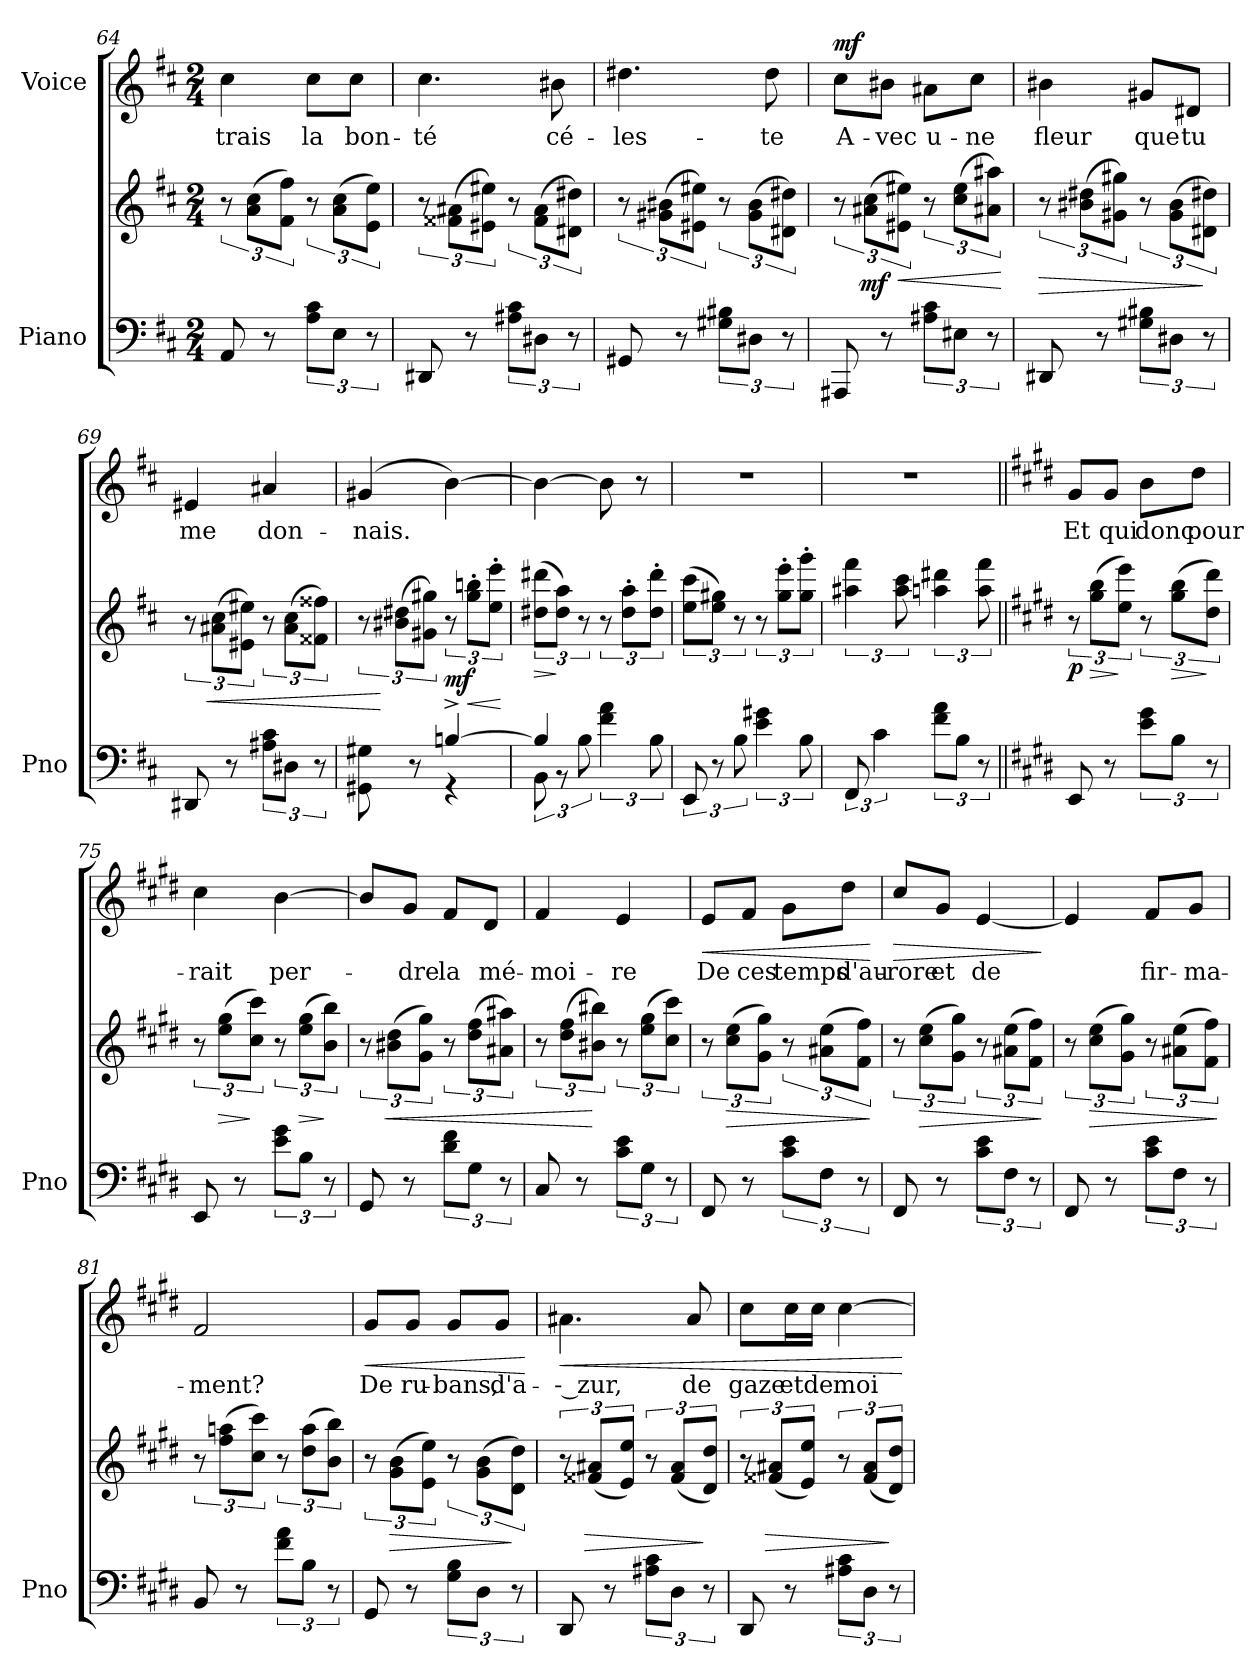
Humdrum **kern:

**kern	**kern	**dynam	**kern	**text	**dynam
*part2	*part2	*part2	*part1	*part1	*part1
*staff3	*staff2	*staff2/3	*staff1	*staff1	*staff1
*I"Piano	*	*	*I"Voice	*	*
*I'Pno	*	*	*	*	*
*clefF4	*clefG2	*	*clefG2	*	*
*k[f#c#]	*k[f#c#]	*	*k[f#c#]	*	*
*M2/4	*M2/4	*	*M2/4	*	*
=64	=64	=64	=64	=64	=64
8AA/	12r	.	4cc#\	-trais	.
.	(12a\ 12cc#\L	.	.	.	.
8r	.	.	.	.	.
.	12f#\ 12ff#\J)	.	.	.	.
12A\ 12c#\L	12r	.	8cc#\L	la	.
12E\J	(12a\ 12cc#\L	.	.	.	.
.	.	.	8cc#\J	bon-	.
12r	12e\ 12ee\J)	.	.	.	.
=65	=65	=65	=65	=65	=65
8DD#X/	12r	.	4.cc#\	-té	.
.	(12f##X\ 12a#X\L	.	.	.	.
8r	.	.	.	.	.
.	12e#X\ 12ee#X\J)	.	.	.	.
12A#X\ 12c#\L	12r	.	.	.	.
12D#X\J	(12f##\ 12a#\L	.	.	.	.
.	.	.	8b#X\	cé-	.
12r	12d#X\ 12dd#X\J)	.	.	.	.
=66	=66	=66	=66	=66	=66
8GG#X/	12r	.	4.dd#X\	-les-	.
.	(12g#X\ 12b#X\L	.	.	.	.
8r	.	.	.	.	.
.	12e#X\ 12ee#X\J)	.	.	.	.
12G#X\ 12B#X\L	12r	.	.	.	.
12D#X\J	(12g#\ 12b#\L	.	.	.	.
.	.	.	8dd#\	-te	.
12r	12d#X\ 12dd#X\J)	.	.	.	.
=67	=67	=67	=67	=67	=67
!	!	!	!	!	!LO:DY:a
8AAA#X/	12r	.	8cc#\L	A-	mf
!	!	!LO:DY:b	!	!	!
.	(12a#X\ 12cc#\L	mf	.	.	.
8r	.	.	8b#X\J	-vec	.
!	!	!LO:HP:b	!	!	!
.	12e#X\ 12ee#X\J)	<	.	.	.
12A#X\ 12c#\L	12r	.	8a#X\L	u-	.
12E#X\J	(12cc#\ 12ee#\L	.	.	.	.
.	.	.	8cc#\J	-ne	.
12r	12a#X\ 12aa#X\J)	.	.	.	.
.	.	[	.	.	.
=68	=68	=68	=68	=68	=68
!	!	!LO:HP:b	!	!	!
8DD#X/	12r	>	4b#X\	fleur	.
.	(12b#X\ 12dd#X\L	.	.	.	.
8r	.	.	.	.	.
.	12g#X\ 12gg#X\J)	.	.	.	.
12G#X\ 12B#X\L	12r	.	8g#X/L	que	.
12D#X\J	(12g#\ 12b#\L	.	.	.	.
.	.	.	8d#X/J	tu	.
12r	12d#X\ 12dd#X\J)	]	.	.	.
=69	=69	=69	=69	=69	=69
8DD#X/	12r	.	4e#X/	me	.
!	!	!LO:HP:b	!	!	!
.	(12a#X\ 12cc#\L	<	.	.	.
8r	.	.	.	.	.
.	12e#X\ 12ee#X\J)	.	.	.	.
12A#X\ 12c#\L	12r	.	4a#X/	don-	.
12D#X\J	(12a#\ 12cc#\L	.	.	.	.
12r	12f##X\ 12ff##X\J)	.	.	.	.
=70	=70	=70	=70	=70	=70
*^	*	*	*	*	*
8GG#X\ 8G#X\	4ryy	12r	.	(4g#X/	-nais.	.
.	.	(12b#X\ 12dd#X\L	[	.	.	.
8r	.	.	.	.	.	.
.	.	12g#X\ 12gg#X\J)	.	.	.	.
!	!	!	!LO:DY:b	!	!	!
[4Bn^/	4r	12r	mf	[4b\)	.	.
!	!	!	!LO:HP:b	!	!	!
.	.	12gg#\' 12bbn\'L	<	.	.	.
.	.	12ee\' 12eee\'J	.	.	.	.
*v	*v	*	*	*	*	*
.	.	[	.	.	.
=71	=71	=71	=71	=71	=71
*^	*	*	*	*	*
!	!	!	!LO:HP:b	!	!	!
4B/]	12BB\	(12dd#X\ 12ddd#X\L	>	4b\_	.	.
.	12r	12dd#\ 12aa\J)	]	.	.	.
.	12B\	12r	.	.	.	.
4ryy	6f#\ 6a\	12r	.	8b\]	.	.
.	.	12dd#\' 12aa\'L	.	.	.	.
.	.	.	.	8r	.	.
.	12B\	12dd#\' 12ddd#\'J	.	.	.	.
*v	*v	*	*	*	*	*
=72	=72	=72	=72	=72	=72
12EE/	(12ee\ 12ccc#\L	.	2r	.	.
12r	12ee\ 12gg#X\J)	.	.	.	.
12B\	12r	.	.	.	.
6e\ 6g#X\	12r	.	.	.	.
.	12gg#\' 12eee\'L	.	.	.	.
12B\	12gg#\' 12ggg\'J	.	.	.	.
=73	=73	=73	=73	=73	=73
!	!	!LO:DY:b	!	!	!
!	!	!LO:DY:n=1:b	!	!	!
12FF#/	6aa#X\ 6fff#\	other-dynamics f	2r	.	.
6c#\	.	.	.	.	.
.	12aa#\ 12ccc#\	.	.	.	.
12f#\ 12a\L	6aan\ 6ddd#X\	.	.	.	.
12B\J	.	.	.	.	.
12r	12aa\ 12fff#\	.	.	.	.
=74||	=74||	=74||	=74||	=74||	=74||
*k[f#c#g#d#]	*k[f#c#g#d#]	*	*k[f#c#g#d#]	*	*
!	!	!LO:DY:b	!	!	!
8EE/	12r	p	8g#/L	Et	.
!	!	!LO:HP:b	!	!	!
.	(12gg#\ 12bb\L	>	.	.	.
8r	.	.	8g#/J	qui	.
.	12ee\ 12eee\J)	]	.	.	.
12e\ 12g#\L	12r	.	8b\L	donc	.
!	!	!LO:HP:b	!	!	!
12B\J	(12gg#\ 12bb\L	>	.	.	.
.	.	.	8dd#\J	pour-	.
12r	12dd#\ 12ddd#\J)	]	.	.	.
=75	=75	=75	=75	=75	=75
8EE/	12r	.	4cc#\	-rait	.
!	!	!LO:HP:b	!	!	!
.	(12ee\ 12gg#\L	>	.	.	.
8r	.	.	.	.	.
.	12cc#\ 12ccc#\J)	]	.	.	.
12e\ 12g#\L	12r	.	[4b\	per-	.
!	!	!LO:HP:b	!	!	!
12B\J	(12ee\ 12gg#\L	>	.	.	.
12r	12b\ 12bb\J)	]	.	.	.
=76	=76	=76	=76	=76	=76
8GG#/	12r	.	8b/L]	.	.
!	!	!LO:HP:b	!	!	!
.	(12b#X\ 12dd#\L	<	.	.	.
8r	.	.	8g#/J	-dre	.
.	12g#\ 12gg#\J)	.	.	.	.
12d#\ 12f#\L	12r	.	8f#/L	la	.
12G#\J	(12dd#\ 12ff#\L	.	.	.	.
.	.	.	8d#/J	mé-	.
12r	12a#X\ 12aa#X\J)	.	.	.	.
=77	=77	=77	=77	=77	=77
8C#/	12r	.	4f#/	-moi-	.
.	(12dd#\ 12ff#\L	.	.	.	.
8r	.	.	.	.	.
.	12b#X\ 12bb#X\J)	[	.	.	.
12c#\ 12e\L	12r	.	4e/	-re	.
12G#\J	(12ee\ 12gg#\L	.	.	.	.
12r	12cc#\ 12ccc#\J)	.	.	.	.
=78	=78	=78	=78	=78	=78
!	!	!	!	!	!LO:HP:b
8FF#/	12r	.	8e/L	De	<
!	!	!LO:HP:b	!	!	!
.	(12cc#\ 12ee\L	>	.	.	.
8r	.	.	8f#/J	ces	.
.	12g#\ 12gg#\J)	.	.	.	.
12c#\ 12e\L	12r	.	8g#\L	temps	.
12F#\J	(12a#X\ 12ee\L	.	.	.	.
.	.	.	8dd#\J	d'au-	.
12r	12f#\ 12ff#\J)	.	.	.	.
.	.	]	.	.	[
=79	=79	=79	=79	=79	=79
!	!	!	!	!	!LO:HP:b
8FF#/	12r	.	8cc#/L	-rore	>
!	!	!LO:HP:b	!	!	!
.	(12cc#\ 12ee\L	>	.	.	.
8r	.	.	8g#/J	et	.
.	12g#\ 12gg#\J)	.	.	.	.
12c#\ 12e\L	12r	.	[4e/	de	.
12F#\J	(12a#X\ 12ee\L	.	.	.	.
12r	12f#\ 12ff#\J)	.	.	.	.
.	.	]	.	.	]
=80	=80	=80	=80	=80	=80
8FF#/	12r	.	4e/]	.	.
!	!	!LO:HP:b	!	!	!
.	(12cc#\ 12ee\L	>	.	.	.
8r	.	.	.	.	.
.	12g#\ 12gg#\J)	.	.	.	.
12c#\ 12e\L	12r	.	8f#/L	fir-	.
12F#\J	(12a#X\ 12ee\L	.	.	.	.
.	.	.	8g#/J	-ma-	.
12r	12f#\ 12ff#\J)	.	.	.	.
.	.	]	.	.	.
=81	=81	=81	=81	=81	=81
8BB/	12r	.	2f#/	-ment?	.
!	!	!LO:DY:b	!	!	!
!	!	!LO:DY:n=1:b	!	!	!
.	(12ff#\ 12aan\L	other-dynamics f	.	.	.
8r	.	.	.	.	.
.	12cc#\ 12ccc#\J)	.	.	.	.
12f#\ 12a\L	12r	.	.	.	.
12B\J	(12dd#\ 12aa\L	.	.	.	.
12r	12b\ 12bb\J)	.	.	.	.
=82	=82	=82	=82	=82	=82
!	!	!	!	!	!LO:HP:b
8GG#/	12r	.	8g#/L	De	<
!	!	!LO:HP:b	!	!	!
.	(12g#\ 12b\L	>	.	.	.
8r	.	.	8g#/J	ru-	.
.	12e\ 12ee\J)	.	.	.	.
12G#\ 12B\L	12r	.	8g#/L	-bans,	.
12D#\J	(12g#\ 12b\L	.	.	.	.
.	.	.	8g#/J	d'a-	.
12r	12d#\ 12dd#\J)	]	.	.	.
.	.	.	.	.	[
=83	=83	=83	=83	=83	=83
!	!	!	!	!	!LO:HP:b
8DD#/	12r	.	4.a#X\	-- zur,	<
!	!	!LO:HP:b	!	!	!
.	(<12f##X/ 12a#X/L	>	.	.	.
8r	.	.	.	.	.
.	12e/ 12ee/J)	.	.	.	.
12A#X\ 12c#\L	12r	.	.	.	.
12D#\J	(12f##/ 12a#/L	.	.	.	.
.	.	.	8a#/	de	.
12r	12d#/ 12dd#/J)	]	.	.	.
=84	=84	=84	=84	=84	=84
8DD#/	12r	.	8cc#\L	gaze	.
!	!	!LO:HP:b	!	!	!
.	(12f##X/ 12a#X/L	>	.	.	.
8r	.	.	16cc#\L	et	.
.	12e/ 12ee/J)	.	.	.	.
.	.	.	16cc#\JJ	de	.
12A#X\ 12c#\L	12r	.	[4cc#\	moi-	.
12D#\J	(12f##/ 12a#/L	.	.	.	.
12r	12d#/ 12dd#/J)	]	.	.	.
.	.	.	.	.	[
=	=	=	=	=	=
*-	*-	*-	*-	*-	*-
